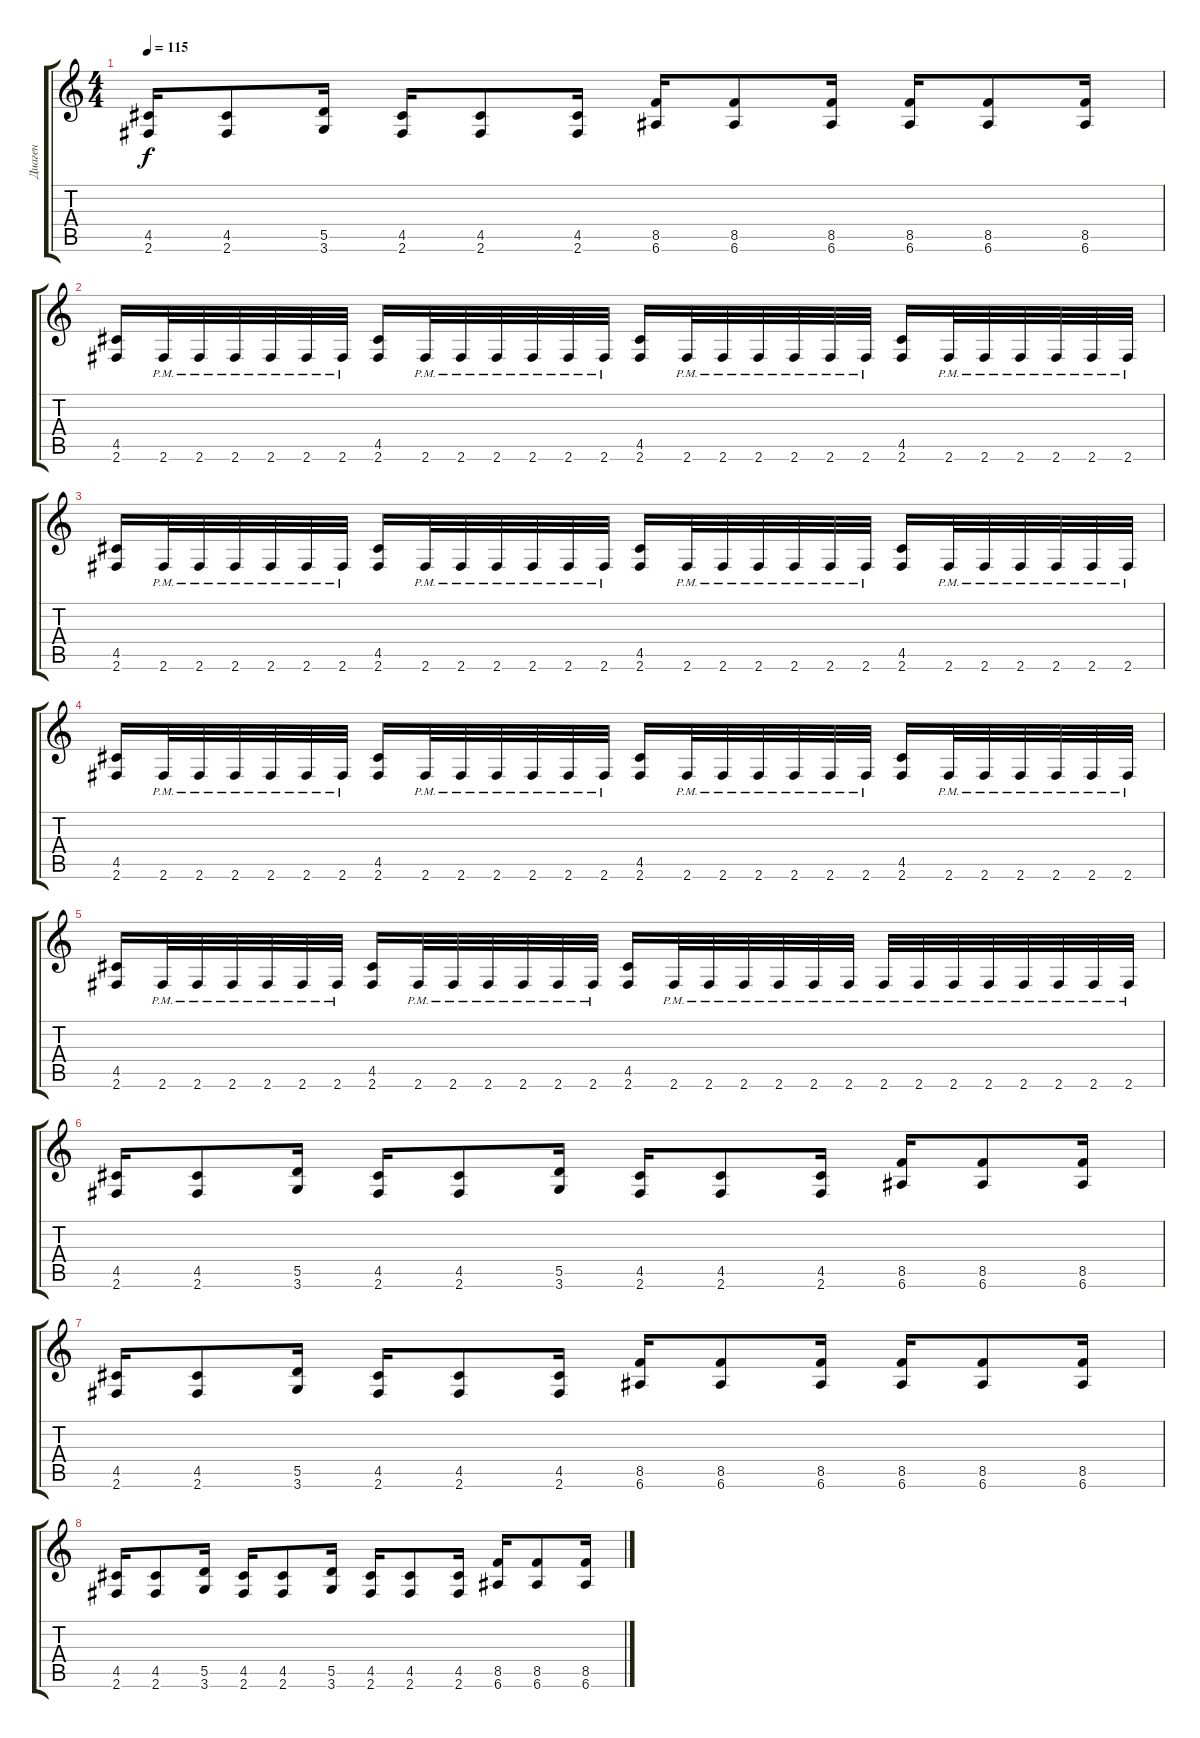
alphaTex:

\track ("Диаген" "Диаген") {instrument overdrivenguitar}
\staff {score tabs}
\tuning (E4 B3 G3 D3 A2 E2) {hide}
\ts (4 4)
\tempo 115
\clef g2
\ks c
(4.5 2.6).16{dy f} (4.5 2.6).8 (5.5 3.6).16 (4.5 2.6).16 (4.5 2.6).8 (4.5 2.6).16 (8.5 6.6).16 (8.5 6.6).8 (8.5 6.6).16 (8.5 6.6).16 (8.5 6.6).8 (8.5 6.6).16 |
(4.5 2.6).16 2.6{pm}.32 2.6{pm}.32 2.6{pm}.32 2.6{pm}.32 2.6{pm}.32 2.6{pm}.32 (4.5 2.6).16 2.6{pm}.32 2.6{pm}.32 2.6{pm}.32 2.6{pm}.32 2.6{pm}.32 2.6{pm}.32 (4.5 2.6).16 2.6{pm}.32 2.6{pm}.32 2.6{pm}.32 2.6{pm}.32 2.6{pm}.32 2.6{pm}.32 (4.5 2.6).16 2.6{pm}.32 2.6{pm}.32 2.6{pm}.32 2.6{pm}.32 2.6{pm}.32 2.6{pm}.32 |
(4.5 2.6).16 2.6{pm}.32 2.6{pm}.32 2.6{pm}.32 2.6{pm}.32 2.6{pm}.32 2.6{pm}.32 (4.5 2.6).16 2.6{pm}.32 2.6{pm}.32 2.6{pm}.32 2.6{pm}.32 2.6{pm}.32 2.6{pm}.32 (4.5 2.6).16 2.6{pm}.32 2.6{pm}.32 2.6{pm}.32 2.6{pm}.32 2.6{pm}.32 2.6{pm}.32 (4.5 2.6).16 2.6{pm}.32 2.6{pm}.32 2.6{pm}.32 2.6{pm}.32 2.6{pm}.32 2.6{pm}.32 |
(4.5 2.6).16 2.6{pm}.32 2.6{pm}.32 2.6{pm}.32 2.6{pm}.32 2.6{pm}.32 2.6{pm}.32 (4.5 2.6).16 2.6{pm}.32 2.6{pm}.32 2.6{pm}.32 2.6{pm}.32 2.6{pm}.32 2.6{pm}.32 (4.5 2.6).16 2.6{pm}.32 2.6{pm}.32 2.6{pm}.32 2.6{pm}.32 2.6{pm}.32 2.6{pm}.32 (4.5 2.6).16 2.6{pm}.32 2.6{pm}.32 2.6{pm}.32 2.6{pm}.32 2.6{pm}.32 2.6{pm}.32 |
(4.5 2.6).16 2.6{pm}.32 2.6{pm}.32 2.6{pm}.32 2.6{pm}.32 2.6{pm}.32 2.6{pm}.32 (4.5 2.6).16 2.6{pm}.32 2.6{pm}.32 2.6{pm}.32 2.6{pm}.32 2.6{pm}.32 2.6{pm}.32 (4.5 2.6).16 2.6{pm}.32 2.6{pm}.32 2.6{pm}.32 2.6{pm}.32 2.6{pm}.32 2.6{pm}.32 2.6{pm}.32 2.6{pm}.32 2.6{pm}.32 2.6{pm}.32 2.6{pm}.32 2.6{pm}.32 2.6{pm}.32 2.6{pm}.32 |
(4.5 2.6).16 (4.5 2.6).8 (5.5 3.6).16 (4.5 2.6).16 (4.5 2.6).8 (5.5 3.6).16 (4.5 2.6).16 (4.5 2.6).8 (4.5 2.6).16 (8.5 6.6).16 (8.5 6.6).8 (8.5 6.6).16 |
(4.5 2.6).16 (4.5 2.6).8 (5.5 3.6).16 (4.5 2.6).16 (4.5 2.6).8 (4.5 2.6).16 (8.5 6.6).16 (8.5 6.6).8 (8.5 6.6).16 (8.5 6.6).16 (8.5 6.6).8 (8.5 6.6).16 |
(4.5 2.6).16 (4.5 2.6).8 (5.5 3.6).16 (4.5 2.6).16 (4.5 2.6).8 (5.5 3.6).16 (4.5 2.6).16 (4.5 2.6).8 (4.5 2.6).16 (8.5 6.6).16 (8.5 6.6).8 (8.5 6.6).16
